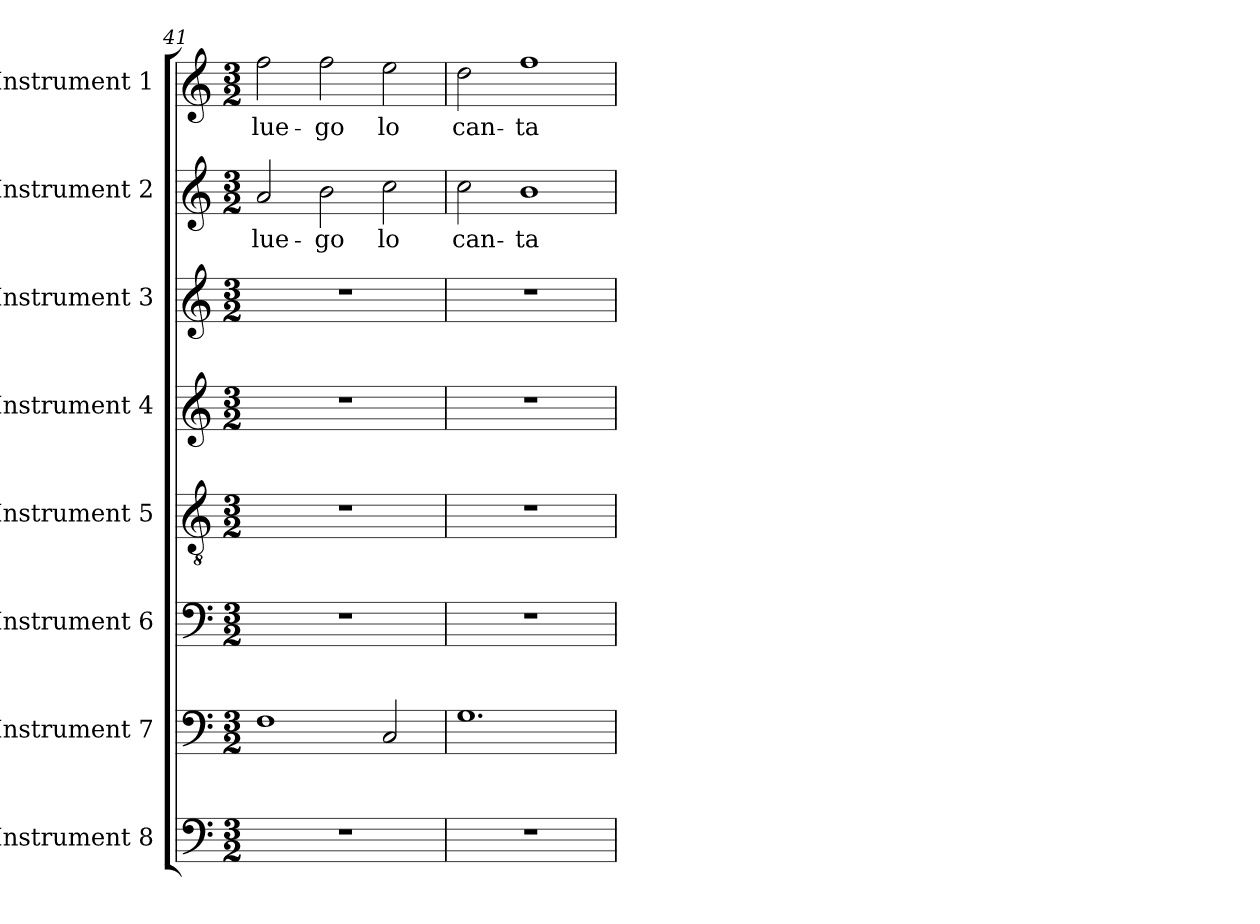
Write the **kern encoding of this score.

**kern	**kern	**kern	**kern	**kern	**kern	**kern	**text	**kern	**text
*part8	*part7	*part6	*part5	*part4	*part3	*part2	*part2	*part1	*part1
*staff8	*staff7	*staff6	*staff5	*staff4	*staff3	*staff2	*staff2	*staff1	*staff1
*I"Instrument 8	*I"Instrument 7	*I"Instrument 6	*I"Instrument 5	*I"Instrument 4	*I"Instrument 3	*I"Instrument 2	*	*I"Instrument 1	*
*clefF4	*clefF4	*clefF4	*clefGv2	*clefG2	*clefG2	*clefG2	*	*clefG2	*
*k[]	*k[]	*k[]	*k[]	*k[]	*k[]	*k[]	*	*k[]	*
*C:	*C:	*C:	*C:	*C:	*C:	*C:	*	*C:	*
*M3/2	*M3/2	*M3/2	*M3/2	*M3/2	*M3/2	*M3/2	*	*M3/2	*
=41	=41	=41	=41	=41	=41	=41	=41	=41	=41
!	!	!	!	!	!	!	!LO:LY:b:rj	!	!LO:LY:b:cj
1.r	1F	1.r	1.r	1.r	1.r	2a/	lue-	2ff\	lue-
!	!	!	!	!	!	!	!LO:LY:b:rj	!	!LO:LY:b:cj
.	.	.	.	.	.	2b\	-go	2ff\	-go
!	!	!	!	!	!	!	!LO:LY:b:rj	!	!LO:LY:b:cj
.	2C/	.	.	.	.	2cc\	lo	2ee\	lo
=42	=42	=42	=42	=42	=42	=42	=42	=42	=42
!	!	!	!	!	!	!	!LO:LY:b:rj	!	!LO:LY:b:cj
1.r	1.G	1.r	1.r	1.r	1.r	2cc\	can-	2dd\	can-
!	!	!	!	!	!	!	!LO:LY:b:rj	!	!LO:LY:b:cj
.	.	.	.	.	.	1b	-ta-	1ff	-ta-
=	=	=	=	=	=	=	=	=	=
*-	*-	*-	*-	*-	*-	*-	*-	*-	*-
